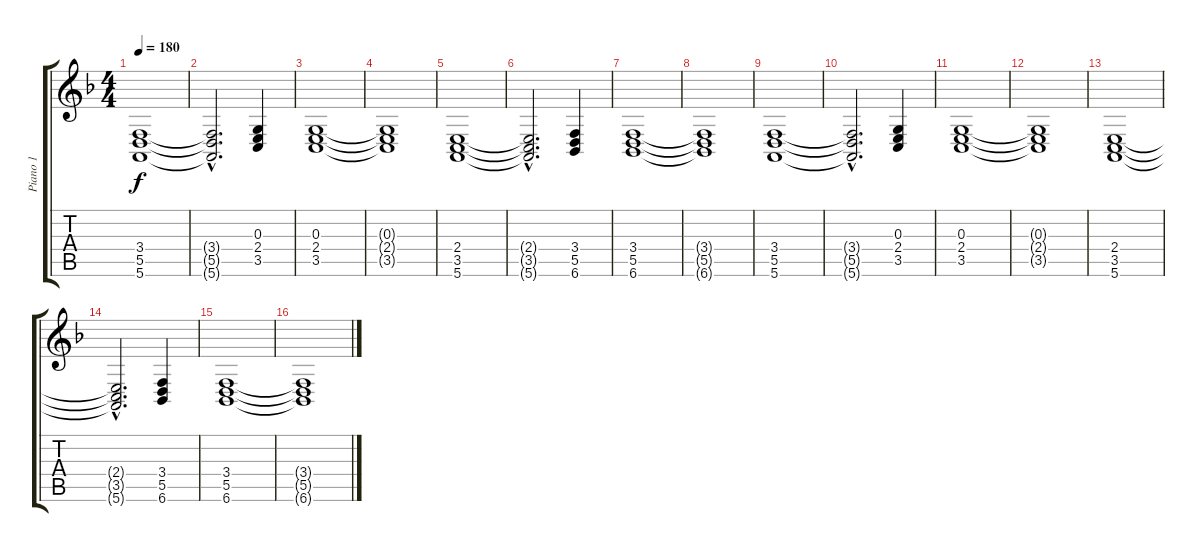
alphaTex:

\track ("Piano 1" "Piano 1") {instrument acousticgrandpiano}
\staff {score tabs}
\tuning (E4 B3 G3 D3 A2 E2) {hide}
\ts (4 4)
\tempo 180
\clef g2
\ks f
(3.4 5.5 5.6).1{dy f} |
(3.4{hac t} 5.5{hac t} 5.6{hac t}).2{d} (0.3 2.4 3.5).4 |
(0.3 2.4 3.5).1 |
(0.3{t} 2.4{t} 3.5{t}).1 |
(2.4 3.5 5.6).1 |
(2.4{hac t} 3.5{hac t} 5.6{hac t}).2{d} (3.4 5.5 6.6).4 |
(3.4 5.5 6.6).1 |
(3.4{t} 5.5{t} 6.6{t}).1 |
(3.4 5.5 5.6).1 |
(3.4{hac t} 5.5{hac t} 5.6{hac t}).2{d} (0.3 2.4 3.5).4 |
(0.3 2.4 3.5).1 |
(0.3{t} 2.4{t} 3.5{t}).1 |
(2.4 3.5 5.6).1 |
(2.4{hac t} 3.5{hac t} 5.6{hac t}).2{d} (3.4 5.5 6.6).4 |
(3.4 5.5 6.6).1 |
(3.4{t} 5.5{t} 6.6{t}).1
